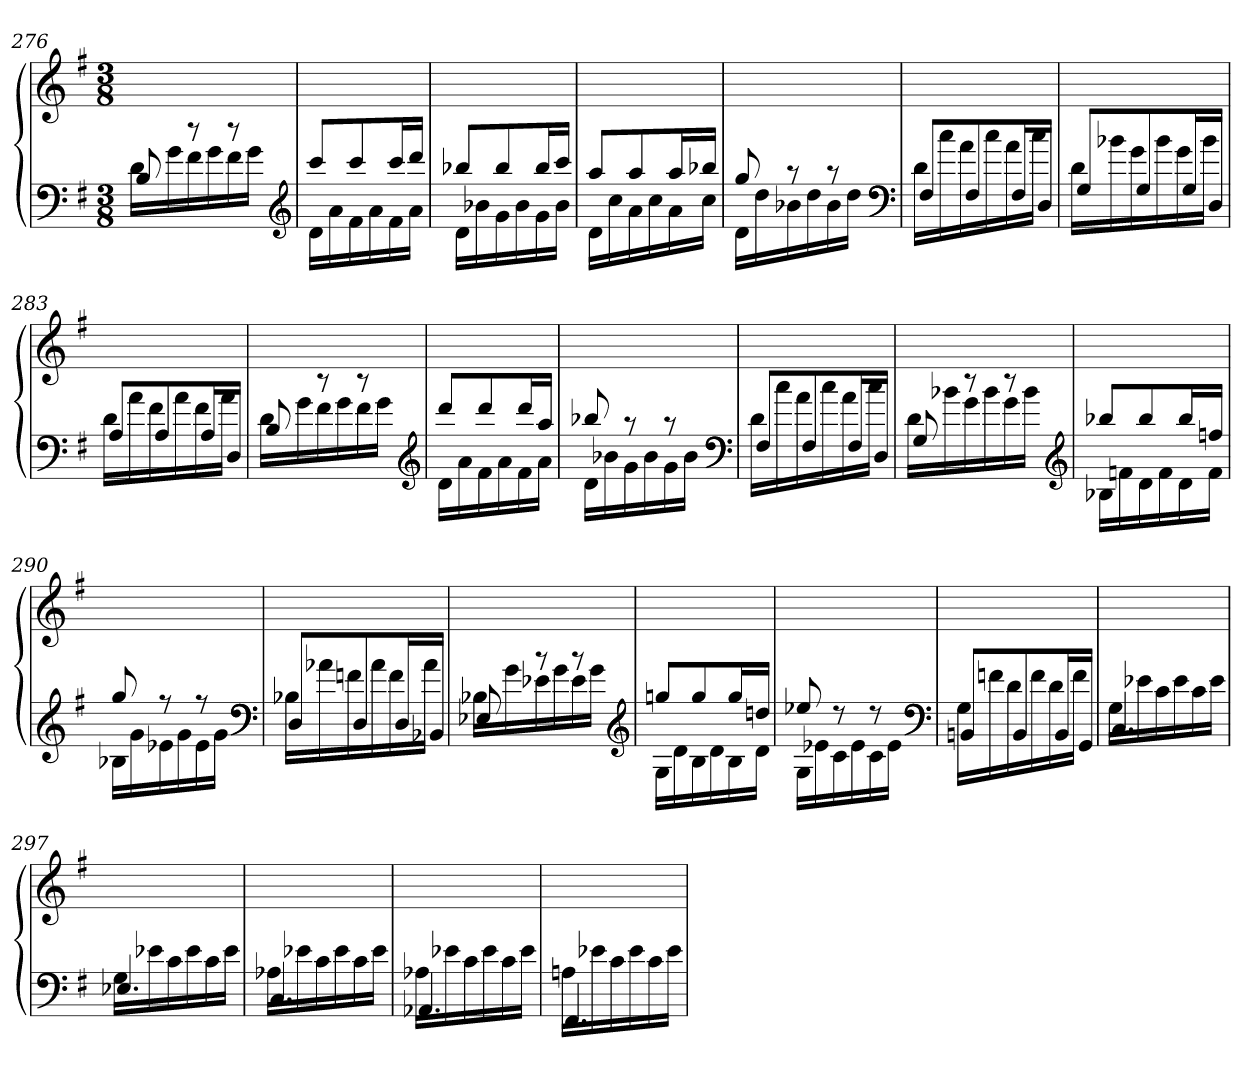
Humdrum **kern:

**kern	**kern
*part1	*part1
*staff2	*staff1
*clefF4	*clefG2
*k[f#]	*k[f#]
*G:	*G:
*M3/8	*M3/8
=276	=276
*^	*
8B	16dLL	4.ryy
.	16g	.
8r	16f#	.
.	16g	.
8r	16f#	.
.	16gJJ	.
*clefG2	*	*
=277	=277	=277
8cccL	16dLL	4.ryy
.	16a	.
8ccc	16f#	.
.	16a	.
16cccL	16f#	.
16dddJJ	16aJJ	.
=278	=278	=278
8bb-XL	16dLL	4.ryy
.	16b-X	.
8bb-	16g	.
.	16b-	.
16bb-L	16g	.
16cccJJ	16b-JJ	.
=279	=279	=279
8aaL	16dLL	4.ryy
.	16cc	.
8aa	16a	.
.	16cc	.
16aaL	16a	.
16bb-XJJ	16ccJJ	.
=280	=280	=280
8gg	16dLL	4.ryy
.	16dd	.
8r	16b-X	.
.	16dd	.
8r	16b-	.
.	16ddJJ	.
*clefF4	*	*
=281	=281	=281
8F#L	16dLL	4.ryy
.	16cc	.
8F#	16a	.
.	16cc	.
16F#L	16a	.
16DJJ	16ccJJ	.
=282	=282	=282
8GL	16dLL	4.ryy
.	16b-X	.
8G	16g	.
.	16b-	.
16GL	16g	.
16DJJ	16b-JJ	.
=283	=283	=283
8AL	16dLL	4.ryy
.	16a	.
8A	16f#	.
.	16a	.
16AL	16f#	.
16DJJ	16aJJ	.
=284	=284	=284
8B	16dLL	4.ryy
.	16g	.
8r	16f#	.
.	16g	.
8r	16f#	.
.	16gJJ	.
*clefG2	*	*
=285	=285	=285
8dddL	16dLL	4.ryy
.	16a	.
8ddd	16f#	.
.	16a	.
16dddL	16f#	.
16aaJJ	16aJJ	.
=286	=286	=286
8bb-X	16dLL	4.ryy
.	16b-X	.
8r	16g	.
.	16b-	.
8r	16g	.
.	16b-JJ	.
*clefF4	*	*
=287	=287	=287
8F#L	16dLL	4.ryy
.	16cc	.
8F#	16a	.
.	16cc	.
16F#L	16a	.
16DJJ	16ccJJ	.
=288	=288	=288
8G	16dLL	4.ryy
.	16b-X	.
8r	16g	.
.	16b-	.
8r	16g	.
.	16b-JJ	.
*clefG2	*	*
=289	=289	=289
8bb-XL	16B-XLL	4.ryy
.	16fn	.
8bb-	16d	.
.	16f	.
16bb-L	16d	.
16ffnJJ	16fJJ	.
=290	=290	=290
8gg	16B-XLL	4.ryy
.	16g	.
8r	16e-X	.
.	16g	.
8r	16e-	.
.	16gJJ	.
*clefF4	*	*
=291	=291	=291
8DL	16B-XLL	4.ryy
.	16a-X	.
8D	16fn	.
.	16a-	.
16DL	16f	.
16BB-XJJ	16a-JJ	.
=292	=292	=292
8E-X	16B-XLL	4.ryy
.	16g	.
8r	16e-X	.
.	16g	.
8r	16e-	.
.	16gJJ	.
*clefG2	*	*
=293	=293	=293
8ggnL	16GLL	4.ryy
.	16d	.
8gg	16B	.
.	16d	.
16ggL	16B	.
16ddnJJ	16dJJ	.
=294	=294	=294
8ee-X	16GLL	4.ryy
.	16e-X	.
8r	16c	.
.	16e-	.
8r	16c	.
.	16e-JJ	.
*clefF4	*	*
=295	=295	=295
8BBnL	16GLL	4.ryy
.	16fn	.
8BB	16d	.
.	16f	.
16BBL	16d	.
16GGJJ	16fJJ	.
=296	=296	=296
4.C	16GLL	4.ryy
.	16e-X	.
.	16c	.
.	16e-	.
.	16c	.
.	16e-JJ	.
=297	=297	=297
4.E-X	16GLL	4.ryy
.	16e-X	.
.	16c	.
.	16e-	.
.	16c	.
.	16e-JJ	.
=298	=298	=298
4.C	16A-XLL	4.ryy
.	16e-X	.
.	16c	.
.	16e-	.
.	16c	.
.	16e-JJ	.
=299	=299	=299
4.AA-X	16A-XLL	4.ryy
.	16e-X	.
.	16c	.
.	16e-	.
.	16c	.
.	16e-JJ	.
=300	=300	=300
4.FF#	16AnLL	4.ryy
.	16e-X	.
.	16c	.
.	16e-	.
.	16c	.
.	16e-JJ	.
*v	*v	*
=	=
*-	*-
